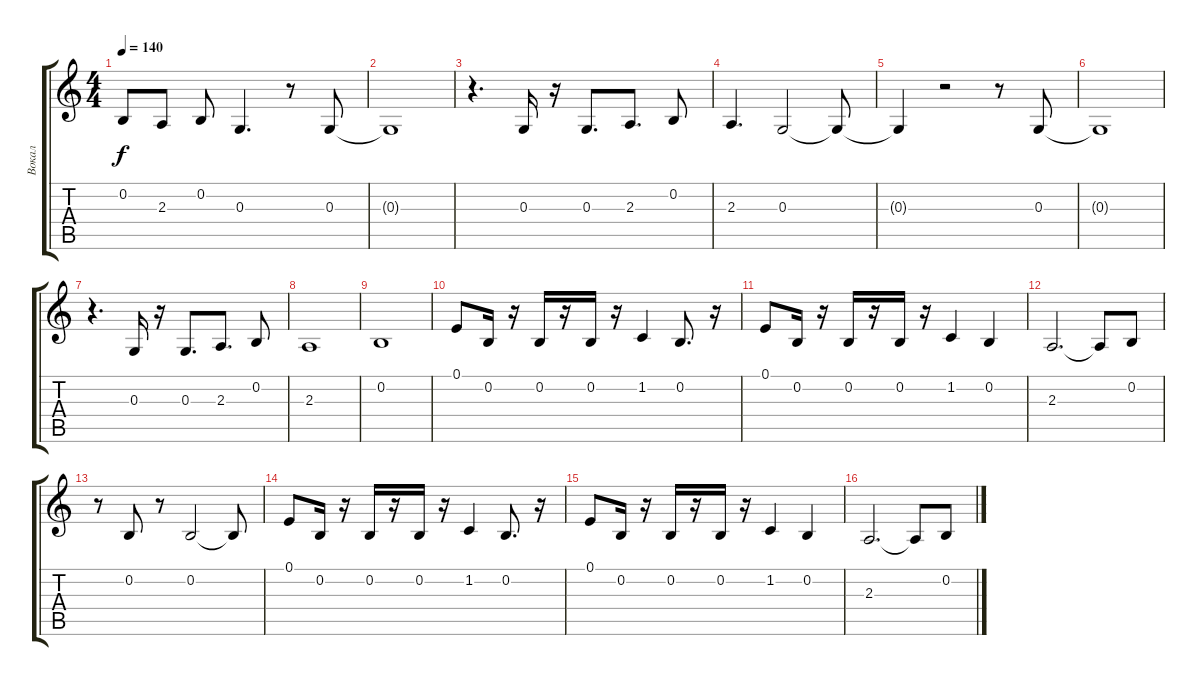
\track ("Вокал" "Вокал") {instrument pad1newage}
\staff {score tabs}
\tuning (E4 B3 G3 D3 A2 E2) {hide}
\ts (4 4)
\tempo 140
\clef g2
\ks c
0.2.8{dy f} 2.3.8 0.2.8 0.3.4{d} r.8 0.3.8 |
0.3{t}.1 |
r.4{d} 0.3.16 r.16 0.3.8{d} 2.3.8{d} 0.2.8 |
2.3.4{d} 0.3.2 0.3{t}.8 |
0.3{t}.4 r.2 r.8 0.3.8 |
0.3{t}.1 |
r.4{d} 0.3.16 r.16 0.3.8{d} 2.3.8{d} 0.2.8 |
2.3.1 |
0.2.1 |
0.1.8 0.2.16 r.16 0.2.16 r.16 0.2.16 r.16 1.2.4 0.2.8{d} r.16 |
0.1.8 0.2.16 r.16 0.2.16 r.16 0.2.16 r.16 1.2.4 0.2.4 |
2.3.2{d} 2.3{t}.8 0.2.8 |
r.8 0.2.8 r.8 0.2.2 0.2{t}.8 |
0.1.8 0.2.16 r.16 0.2.16 r.16 0.2.16 r.16 1.2.4 0.2.8{d} r.16 |
0.1.8 0.2.16 r.16 0.2.16 r.16 0.2.16 r.16 1.2.4 0.2.4 |
2.3.2{d} 2.3{t}.8 0.2.8
